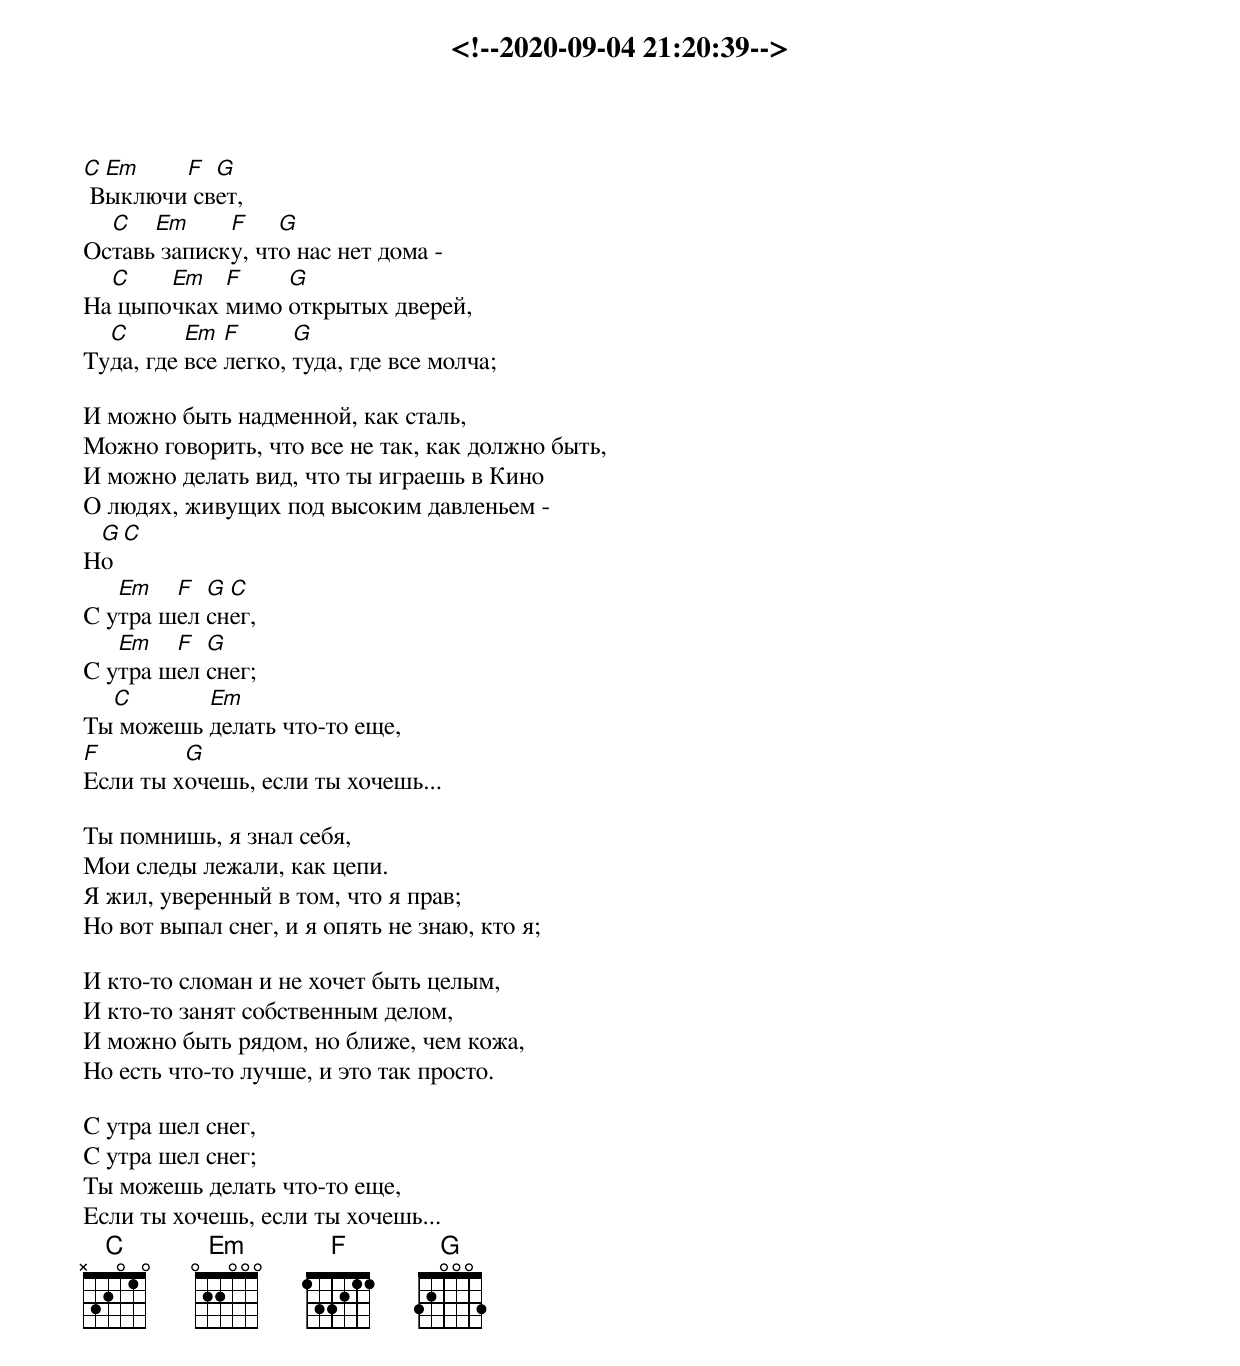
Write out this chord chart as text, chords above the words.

<!--2020-09-04 21:20:39-->
C Em    F  G
 Выключи свет,
  C   Em     F    G
Оставь записку, что нас нет дома -
  C    Em   F    G
На цыпочках мимо открытых дверей,
  C       Em  F      G
Туда, где все легко, туда, где все молча;

И можно быть надменной, как сталь,
Можно говорить, что все не так, как должно быть,
И можно делать вид, что ты играешь в Кино
О людях, живущих под высоким давленьем -
 G  C
Но
   Em   F  G C
С утра шел снег,
   Em   F  G
С утра шел снег;
  C       Em
Ты можешь делать что-то еще,
F        G
Если ты хочешь, если ты хочешь...

Ты помнишь, я знал себя,
Мои следы лежали, как цепи.
Я жил, уверенный в том, что я прав;
Но вот выпал снег, и я опять не знаю, кто я;

И кто-то сломан и не хочет быть целым,
И кто-то занят собственным делом,
И можно быть рядом, но ближе, чем кожа,
Но есть что-то лучше, и это так просто.

С утра шел снег,
С утра шел снег;
Ты можешь делать что-то еще,
Если ты хочешь, если ты хочешь...
